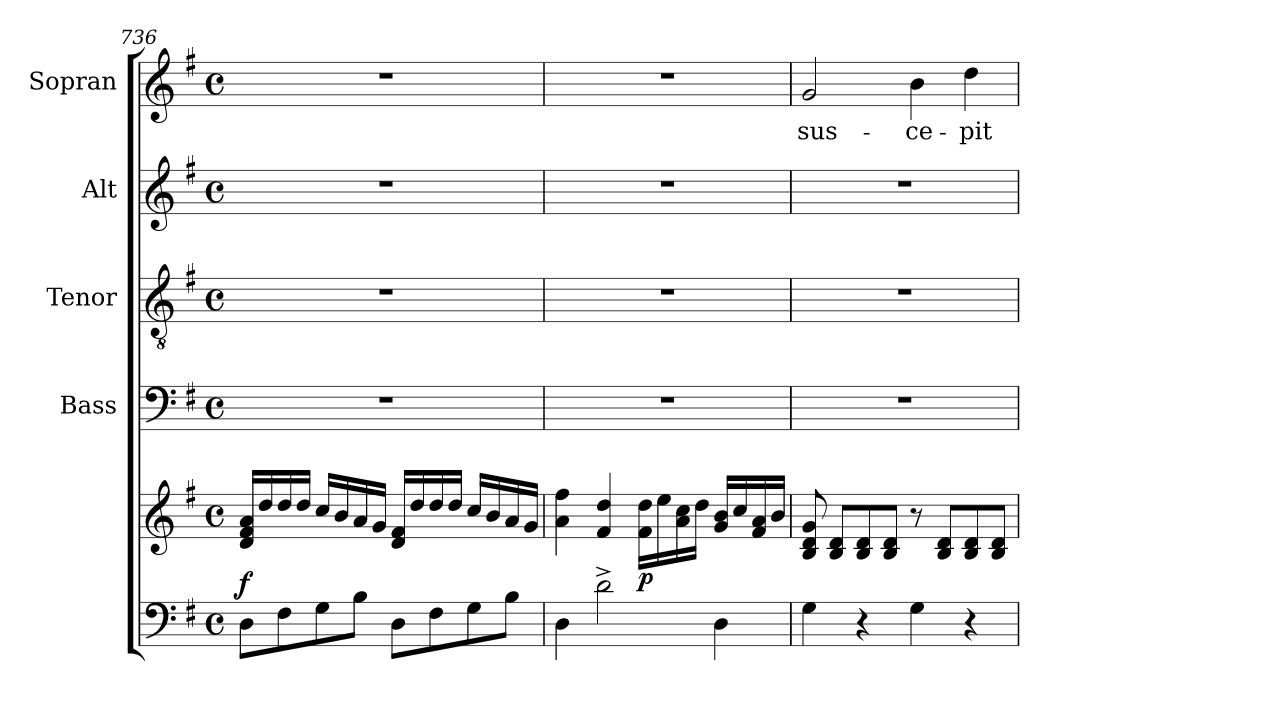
**kern	**kern	**dynam	**kern	**kern	**kern	**kern	**text
*part5	*part5	*part5	*part4	*part3	*part2	*part1	*part1
*staff6	*staff5	*staff5/6	*staff4	*staff3	*staff2	*staff1	*staff1
*	*	*	*I"Bass	*I"Tenor	*I"Alt	*I"Sopran	*
*	*	*	*I'B.	*I'T.	*I'A.	*I'S.	*
!!LO:PB:g=z
*clefF4	*clefG2	*	*clefF4	*clefGv2	*clefG2	*clefG2	*
*k[f#]	*k[f#]	*	*k[f#]	*k[f#]	*k[f#]	*k[f#]	*
*G:	*G:	*	*G:	*G:	*G:	*G:	*
*M4/4	*M4/4	*	*M4/4	*M4/4	*M4/4	*M4/4	*
*met(c)	*met(c)	*	*met(c)	*met(c)	*met(c)	*met(c)	*
=736	=736	=736	=736	=736	=736	=736	=736
!	!	!LO:DY:a=2	!	!	!	!	!
8D\L	16d/ 16f#/ 16a/LL	f	1r	1r	1r	1r	.
.	16dd/	.	.	.	.	.	.
8F#\	16dd/	.	.	.	.	.	.
.	16dd/JJ	.	.	.	.	.	.
8G\	16cc/LL	.	.	.	.	.	.
.	16b/	.	.	.	.	.	.
8B\J	16a/	.	.	.	.	.	.
.	16g/JJ	.	.	.	.	.	.
8D\L	16d/ 16f#/LL	.	.	.	.	.	.
.	16dd/	.	.	.	.	.	.
8F#\	16dd/	.	.	.	.	.	.
.	16dd/JJ	.	.	.	.	.	.
8G\	16cc/LL	.	.	.	.	.	.
.	16b/	.	.	.	.	.	.
8B\J	16a/	.	.	.	.	.	.
.	16g/JJ	.	.	.	.	.	.
=737	=737	=737	=737	=737	=737	=737	=737
4D\	4a\ 4ff#\	.	1r	1r	1r	1r	.
2d^>\	4f#/ 4dd/	.	.	.	.	.	.
!	!	!LO:DY:b	!	!	!	!	!
.	16f#\ 16dd\LL	p	.	.	.	.	.
.	16ee\	.	.	.	.	.	.
.	16a\ 16cc\	.	.	.	.	.	.
.	16dd\JJ	.	.	.	.	.	.
4D\	16g/ 16b/LL	.	.	.	.	.	.
.	16cc/	.	.	.	.	.	.
.	16f#/ 16a/	.	.	.	.	.	.
.	16b/JJ	.	.	.	.	.	.
=738	=738	=738	=738	=738	=738	=738	=738
!	!	!	!	!	!	!	!LO:LY:b
4G\	8B/ 8d/ 8g/	.	1r	1r	1r	2g/	sus-
.	8B/ 8d/L	.	.	.	.	.	.
4r	8B/ 8d/	.	.	.	.	.	.
.	8B/ 8d/J	.	.	.	.	.	.
!	!	!	!	!	!	!	!LO:LY:b
4G\	8r	.	.	.	.	4b\	-ce-
.	8B/ 8d/L	.	.	.	.	.	.
!	!	!	!	!	!	!	!LO:LY:b
4r	8B/ 8d/	.	.	.	.	4dd\	-pit
.	8B/ 8d/J	.	.	.	.	.	.
=	=	=	=	=	=	=	=
*-	*-	*-	*-	*-	*-	*-	*-
